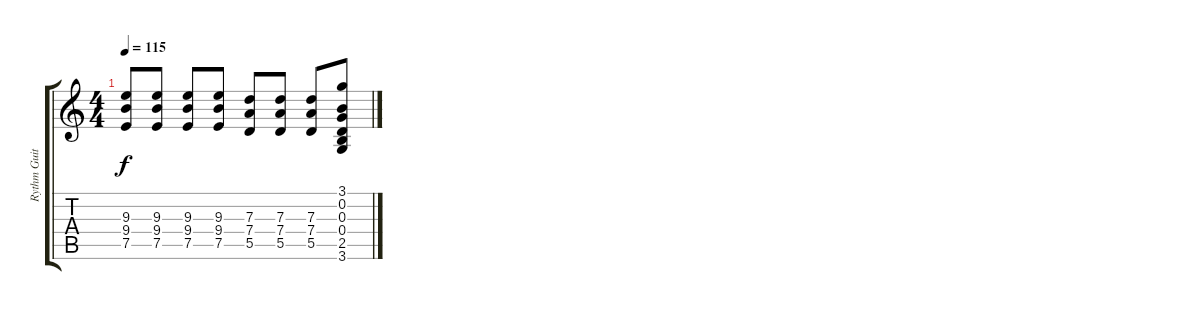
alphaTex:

\track ("Rythm Guitar" "Rythm Guit") {instrument electricguitarmuted}
\staff {score tabs}
\tuning (E4 B3 G3 D3 A2 E2) {hide}
\ts (4 4)
\tempo 115
\clef g2
\ks c
(9.3 9.4 7.5).8{dy f} (9.3 9.4 7.5).8 (9.3 9.4 7.5).8 (9.3 9.4 7.5).8 (7.3 7.4 5.5).8 (7.3 7.4 5.5).8 (7.3 7.4 5.5).8 (3.1 0.2 0.3 0.4 2.5 3.6).8
